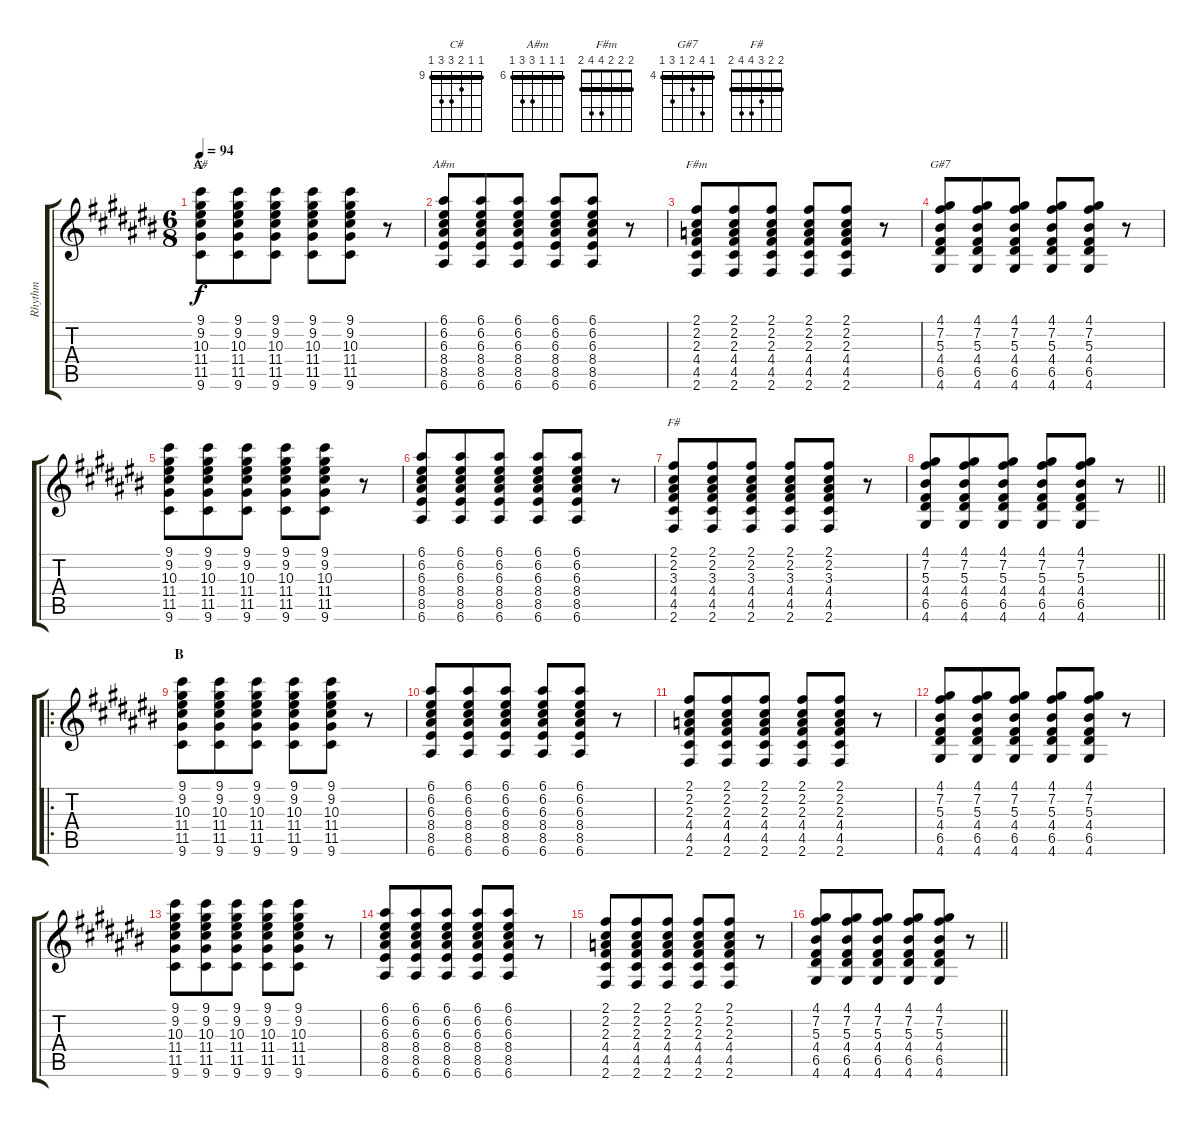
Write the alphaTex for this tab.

\track ("Rhythm" "Rhythm") {instrument acousticguitarnylon}
\staff {score tabs}
\tuning (E4 B3 G3 D3 A2 E2) {hide}
\chord ("C#" 9 9 10 11 11 9) {firstfret 9 barre 9}
\chord ("A#m" 6 6 6 8 8 6) {firstfret 6 barre 6}
\chord ("F#m" 2 2 2 4 4 2) {barre 2}
\chord ("G#7" 4 7 5 4 6 4) {firstfret 4 barre 4}
\chord ("F#" 2 2 3 4 4 2) {barre 2}
\ts (6 8)
\section ("" "A")
\tempo 94
\clef g2
\ks c#
(9.1 9.2 10.3 11.4 11.5 9.6).8{ch "C#" dy f instrument acousticguitarnylon} (9.1 9.2 10.3 11.4 11.5 9.6).8 (9.1 9.2 10.3 11.4 11.5 9.6).8 (9.1 9.2 10.3 11.4 11.5 9.6).8 (9.1 9.2 10.3 11.4 11.5 9.6).8 r.8 |
(6.1 6.2 6.3 8.4 8.5 6.6).8{ch "A#m"} (6.1 6.2 6.3 8.4 8.5 6.6).8 (6.1 6.2 6.3 8.4 8.5 6.6).8 (6.1 6.2 6.3 8.4 8.5 6.6).8 (6.1 6.2 6.3 8.4 8.5 6.6).8 r.8 |
(2.1 2.2 2.3 4.4 4.5 2.6).8{ch "F#m"} (2.1 2.2 2.3 4.4 4.5 2.6).8 (2.1 2.2 2.3 4.4 4.5 2.6).8 (2.1 2.2 2.3 4.4 4.5 2.6).8 (2.1 2.2 2.3 4.4 4.5 2.6).8 r.8 |
(4.1 7.2 5.3 4.4 6.5 4.6).8{ch "G#7"} (4.1 7.2 5.3 4.4 6.5 4.6).8 (4.1 7.2 5.3 4.4 6.5 4.6).8 (4.1 7.2 5.3 4.4 6.5 4.6).8 (4.1 7.2 5.3 4.4 6.5 4.6).8 r.8 |
(9.1 9.2 10.3 11.4 11.5 9.6).8 (9.1 9.2 10.3 11.4 11.5 9.6).8 (9.1 9.2 10.3 11.4 11.5 9.6).8 (9.1 9.2 10.3 11.4 11.5 9.6).8 (9.1 9.2 10.3 11.4 11.5 9.6).8 r.8 |
(6.1 6.2 6.3 8.4 8.5 6.6).8 (6.1 6.2 6.3 8.4 8.5 6.6).8 (6.1 6.2 6.3 8.4 8.5 6.6).8 (6.1 6.2 6.3 8.4 8.5 6.6).8 (6.1 6.2 6.3 8.4 8.5 6.6).8 r.8 |
(2.1 2.2 3.3 4.4 4.5 2.6).8{ch "F#"} (2.1 2.2 3.3 4.4 4.5 2.6).8 (2.1 2.2 3.3 4.4 4.5 2.6).8 (2.1 2.2 3.3 4.4 4.5 2.6).8 (2.1 2.2 3.3 4.4 4.5 2.6).8 r.8 |
\barLineRight lightlight
(4.1 7.2 5.3 4.4 6.5 4.6).8 (4.1 7.2 5.3 4.4 6.5 4.6).8 (4.1 7.2 5.3 4.4 6.5 4.6).8 (4.1 7.2 5.3 4.4 6.5 4.6).8 (4.1 7.2 5.3 4.4 6.5 4.6).8 r.8 |
\ro
\section ("" "B")
(9.1 9.2 10.3 11.4 11.5 9.6).8 (9.1 9.2 10.3 11.4 11.5 9.6).8 (9.1 9.2 10.3 11.4 11.5 9.6).8 (9.1 9.2 10.3 11.4 11.5 9.6).8 (9.1 9.2 10.3 11.4 11.5 9.6).8 r.8 |
(6.1 6.2 6.3 8.4 8.5 6.6).8 (6.1 6.2 6.3 8.4 8.5 6.6).8 (6.1 6.2 6.3 8.4 8.5 6.6).8 (6.1 6.2 6.3 8.4 8.5 6.6).8 (6.1 6.2 6.3 8.4 8.5 6.6).8 r.8 |
(2.1 2.2 2.3 4.4 4.5 2.6).8 (2.1 2.2 2.3 4.4 4.5 2.6).8 (2.1 2.2 2.3 4.4 4.5 2.6).8 (2.1 2.2 2.3 4.4 4.5 2.6).8 (2.1 2.2 2.3 4.4 4.5 2.6).8 r.8 |
(4.1 7.2 5.3 4.4 6.5 4.6).8 (4.1 7.2 5.3 4.4 6.5 4.6).8 (4.1 7.2 5.3 4.4 6.5 4.6).8 (4.1 7.2 5.3 4.4 6.5 4.6).8 (4.1 7.2 5.3 4.4 6.5 4.6).8 r.8 |
(9.1 9.2 10.3 11.4 11.5 9.6).8 (9.1 9.2 10.3 11.4 11.5 9.6).8 (9.1 9.2 10.3 11.4 11.5 9.6).8 (9.1 9.2 10.3 11.4 11.5 9.6).8 (9.1 9.2 10.3 11.4 11.5 9.6).8 r.8 |
(6.1 6.2 6.3 8.4 8.5 6.6).8 (6.1 6.2 6.3 8.4 8.5 6.6).8 (6.1 6.2 6.3 8.4 8.5 6.6).8 (6.1 6.2 6.3 8.4 8.5 6.6).8 (6.1 6.2 6.3 8.4 8.5 6.6).8 r.8 |
(2.1 2.2 2.3 4.4 4.5 2.6).8 (2.1 2.2 2.3 4.4 4.5 2.6).8 (2.1 2.2 2.3 4.4 4.5 2.6).8 (2.1 2.2 2.3 4.4 4.5 2.6).8 (2.1 2.2 2.3 4.4 4.5 2.6).8 r.8 |
\barLineRight lightlight
(4.1 7.2 5.3 4.4 6.5 4.6).8 (4.1 7.2 5.3 4.4 6.5 4.6).8 (4.1 7.2 5.3 4.4 6.5 4.6).8 (4.1 7.2 5.3 4.4 6.5 4.6).8 (4.1 7.2 5.3 4.4 6.5 4.6).8 r.8
